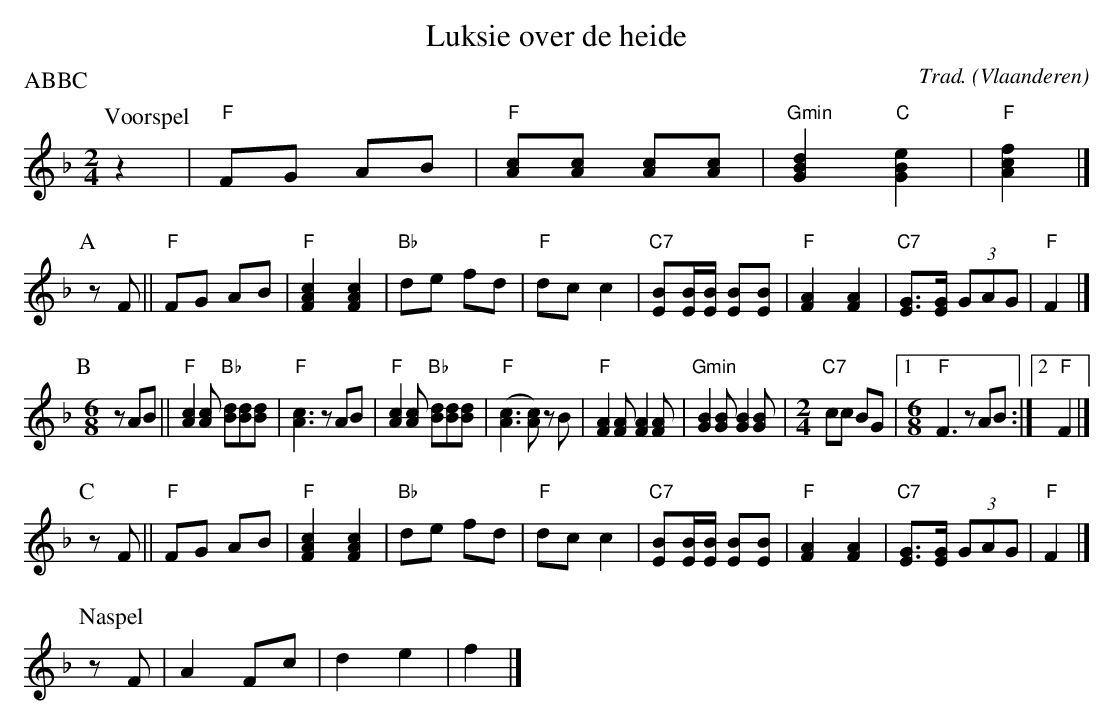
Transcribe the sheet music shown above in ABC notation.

X:1
T:Luksie over de heide
C:Trad.
O:Vlaanderen
P:ABBC
L:1/8
M:2/4
K:F
P:Voorspel
z2 |"F"FG AB | "F"[cA][cA] [cA][cA] | "Gmin"[d2B2G2] "C"[e2B2G2] | "F"[f2c2A2] |]
P:A
z F||"F"FG AB | "F"[c2A2F2] [c2A2F2] | "Bb"de fd | "F"dc c2| "C7"[BE][B/E/][B/E/] [BE][BE] | "F"[A2F2] [A2F2] | "C7"[GE]>[GE] (3GAG | "F"F2 |]
P:B
M:6/8
zAB || "F"[c2A2][cA] "Bb"[dB][dB][dB] | "F"[c3A3] zAB | "F"[c2A2][cA] "Bb"[dB][dB][dB] | "F"([c3A3] [cA]) z B | "F"[A2F2] [AF] [A2F2] [AF] | "Gmin"[B2G2] [BG] [B2G2] [BG] |[M:2/4][L:1/8]"C7"cc BG|1[M:6/8] "F"F3 zAB :|2 "F"F2|]
P:C
z F||"F"FG AB | "F"[c2A2F2] [c2A2F2] | "Bb"de fd | "F"dc c2| "C7"[BE][B/E/][B/E/] [BE][BE] | "F"[A2F2] [A2F2] | "C7"[GE]>[GE] (3GAG | "F"F2 |]
P:Naspel
z F|A2 Fc | d2 e2 | f2 |]
